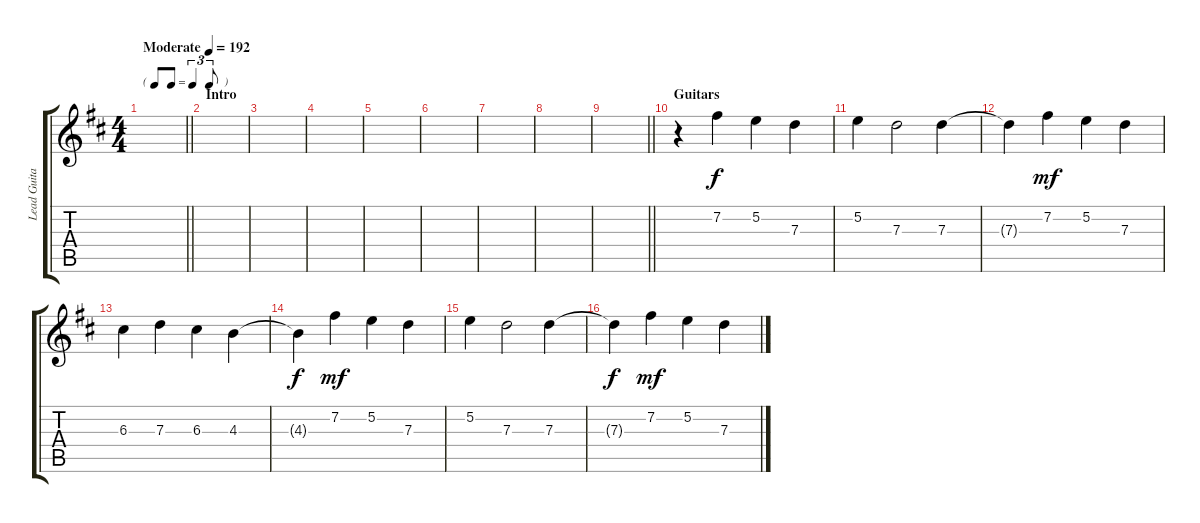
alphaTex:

\track ("Lead Guitar" "Lead Guita") {instrument overdrivenguitar}
\staff {score tabs}
\tuning (E4 B3 G3 D3 A2 E2) {hide}
\ts (4 4)
\tf triplet8th
\tempo (192 "Moderate")
\clef g2
\barLineRight lightlight
\ks bminor
|
\section ("" "Intro")
|
|
|
|
|
|
|
\barLineRight lightlight
|
\section ("" "Guitars")
r.4 7.2.4 5.2.4 7.3.4 |
5.2.4 7.3.2 7.3.4 |
7.3{t}.4{dy f} 7.2.4{dy mf} 5.2.4 7.3.4 |
6.3.4 7.3.4 6.3.4 4.3.4 |
4.3{t}.4{dy f} 7.2.4{dy mf} 5.2.4 7.3.4 |
5.2.4 7.3.2 7.3.4 |
7.3{t}.4{dy f} 7.2.4{dy mf} 5.2.4 7.3.4
